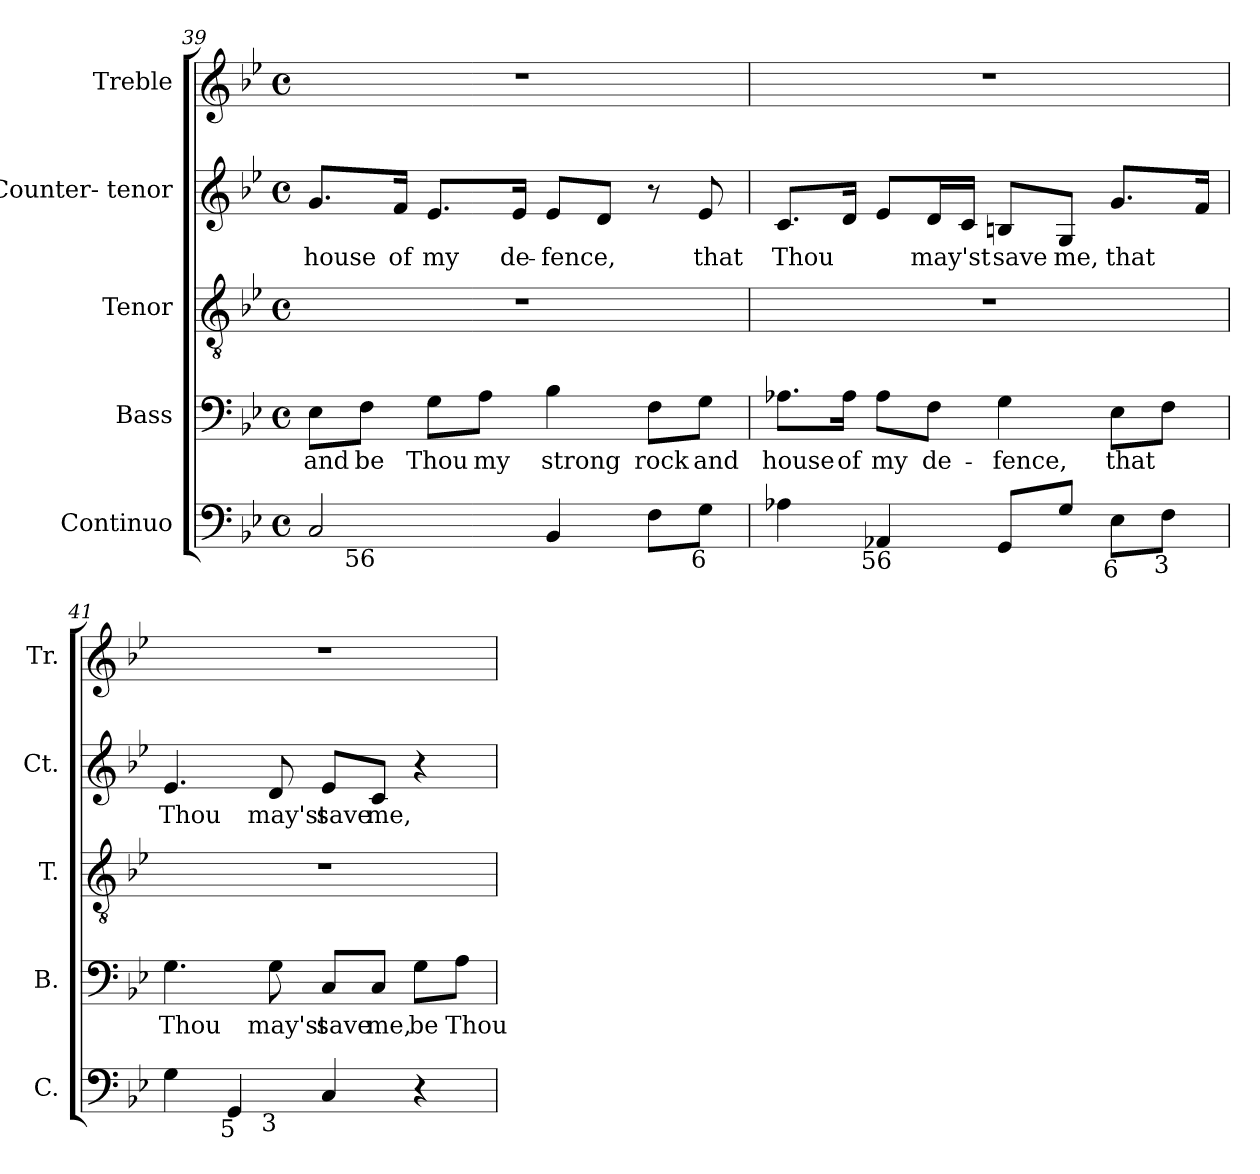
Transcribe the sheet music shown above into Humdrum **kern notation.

**kern	**kern	**text	**kern	**kern	**text	**kern
*part5	*part4	*part4	*part3	*part2	*part2	*part1
*staff5	*staff4	*staff4	*staff3	*staff2	*staff2	*staff1
*I"Continuo	*I"Bass	*	*I"Tenor	*I"Counter- tenor	*	*I"Treble
*I'C.	*I'B.	*	*I'T.	*I'Ct.	*	*I'Tr.
*clefF4	*clefF4	*	*clefGv2	*clefG2	*	*clefG2
*	*	*	*ITrd7c12	*	*	*
*k[b-e-]	*k[b-e-]	*	*k[b-e-]	*k[b-e-]	*	*k[b-e-]
*B-:	*B-:	*	*B-:	*B-:	*	*B-:
*M4/4	*M4/4	*	*M4/4	*M4/4	*	*M4/4
*met(c)	*met(c)	*	*met(c)	*met(c)	*	*met(c)
=39	=39	=39	=39	=39	=39	=39
!	!	!LO:LY:b:color=#000000	!	!	!	!
!LO:TX:b:cj:t=3	!	!	!	!	!	!
!	!	!	!	!	!LO:LY:b:color=#000000	!
*^	*	*	*	*	*	*
2Ci/	8ryy	8E-i\L	and	1r	8.gi/L	house	1r
!	!LO:TX:b:cj:t=56	!	!	!	!	!	!
!	!	!	!LO:LY:b:color=#000000	!	!	!	!
.	2..ryy	8Fi\J	be	.	.	.	.
!	!	!	!	!	!	!LO:LY:b:color=#000000	!
.	.	.	.	.	16fi/Jk	of	.
!	!	!	!LO:LY:b:color=#000000	!	!	!	!
!	!	!	!	!	!	!LO:LY:b:color=#000000	!
.	.	8Gi\L	Thou	.	8.e-i/L	my	.
!	!	!	!LO:LY:b:color=#000000	!	!	!	!
.	.	8Ai\J	my	.	.	.	.
!	!	!	!	!	!	!LO:LY:b:color=#000000	!
.	.	.	.	.	16e-i/Jk	de-	.
!	!	!	!LO:LY:b:color=#000000	!	!	!	!
!	!	!	!	!	!	!LO:LY:b:color=#000000	!
4BB-i/	.	4B-i\	strong	.	8e-i/L	-fence,	.
.	.	.	.	.	8di/J	.	.
!	!	!	!LO:LY:b:color=#000000	!	!	!	!
8Fi\L	.	8Fi\L	rock	.	8r	.	.
!	!	!	!LO:LY:b:color=#000000	!	!	!	!
!LO:TX:b:cj:t=6	!	!	!	!	!	!	!
!	!	!	!	!	!	!LO:LY:b:color=#000000	!
8Gi\J	.	8Gi\J	and	.	8e-i/	that	.
*v	*v	*	*	*	*	*	*
=40	=40	=40	=40	=40	=40	=40
*^	*	*	*	*	*	*
!	!	!	!LO:LY:b:color=#000000	!	!	!	!
*v	*v	*	*	*	*	*	*
*^	*	*	*	*	*	*
!	!	!	!	!	!	!LO:LY:b:color=#000000	!
*v	*v	*	*	*	*	*	*
4A-Xi\	8.A-Xi\L	house	1r	8.ci/L	Thou	1r
!	!	!LO:LY:b:color=#000000	!	!	!	!
.	16A-i\Jk	of	.	16di/Jk	.	.
!LO:TX:b:cj:t=56	!	!	!	!	!	!
!	!	!LO:LY:b:color=#000000	!	!	!	!
4AA-Xi/	8A-i\L	my	.	8e-i/L	.	.
!	!	!LO:LY:b:color=#000000	!	!	!	!
!	!	!	!	!	!LO:LY:b:color=#000000	!
.	8Fi\J	de-	.	16di/L	may'st	.
.	.	.	.	16ci/JJ	.	.
!	!	!LO:LY:b:color=#000000	!	!	!	!
!	!	!	!	!	!LO:LY:b:color=#000000	!
8GGi/L	4Gi\	-fence,	.	8Bni/L	save	.
!	!	!	!	!	!LO:LY:b:color=#000000	!
8Gi/J	.	.	.	8Gi/J	me,	.
!	!	!LO:LY:b:color=#000000	!	!	!	!
!LO:TX:b:cj:t=6	!	!	!	!	!	!
!	!	!	!	!	!LO:LY:b:color=#000000	!
8E-i\L	8E-i\L	that	.	8.gi/L	that	.
!LO:TX:b:cj:t=3	!	!	!	!	!	!
8Fi\J	8Fi\J	.	.	.	.	.
.	.	.	.	16fi/Jk	.	.
!!LO:LB:g=z
=41	=41	=41	=41	=41	=41	=41
!	!	!LO:LY:b:color=#000000	!	!	!	!
!LO:TX:b:cj:t=4	!	!	!	!	!	!
!LO:TX:b:cj:t=6	!	!	!	!	!	!
!	!	!	!	!	!LO:LY:b:color=#000000	!
*^	*	*	*	*	*	*
4Gi\	4.ryy	4.Gi\	Thou	1r	4.e-i/	Thou	1r
!LO:TX:b:cj:t=5	!	!	!	!	!	!	!
4GGi/	.	.	.	.	.	.	.
!	!	!	!LO:LY:b:color=#000000	!	!	!	!
!	!LO:TX:b:cj:t=3	!	!	!	!	!	!
!	!	!	!	!	!	!LO:LY:b:color=#000000	!
.	2ryy	8Gi\	may'st	.	8di/	may'st	.
!	!	!	!LO:LY:b:color=#000000	!	!	!	!
!	!	!	!	!	!	!LO:LY:b:color=#000000	!
4Ci/	.	8Ci/L	save	.	8e-i/L	save	.
!	!	!	!LO:LY:b:color=#000000	!	!	!	!
!	!	!	!	!	!	!LO:LY:b:color=#000000	!
.	.	8Ci/J	me,	.	8ci/J	me,	.
!	!	!	!LO:LY:b:color=#000000	!	!	!	!
4r	.	8Gi\L	be	.	4r	.	.
!	!	!	!LO:LY:b:color=#000000	!	!	!	!
.	8ryy	8Ai\J	Thou	.	.	.	.
*v	*v	*	*	*	*	*	*
=	=	=	=	=	=	=
*-	*-	*-	*-	*-	*-	*-
